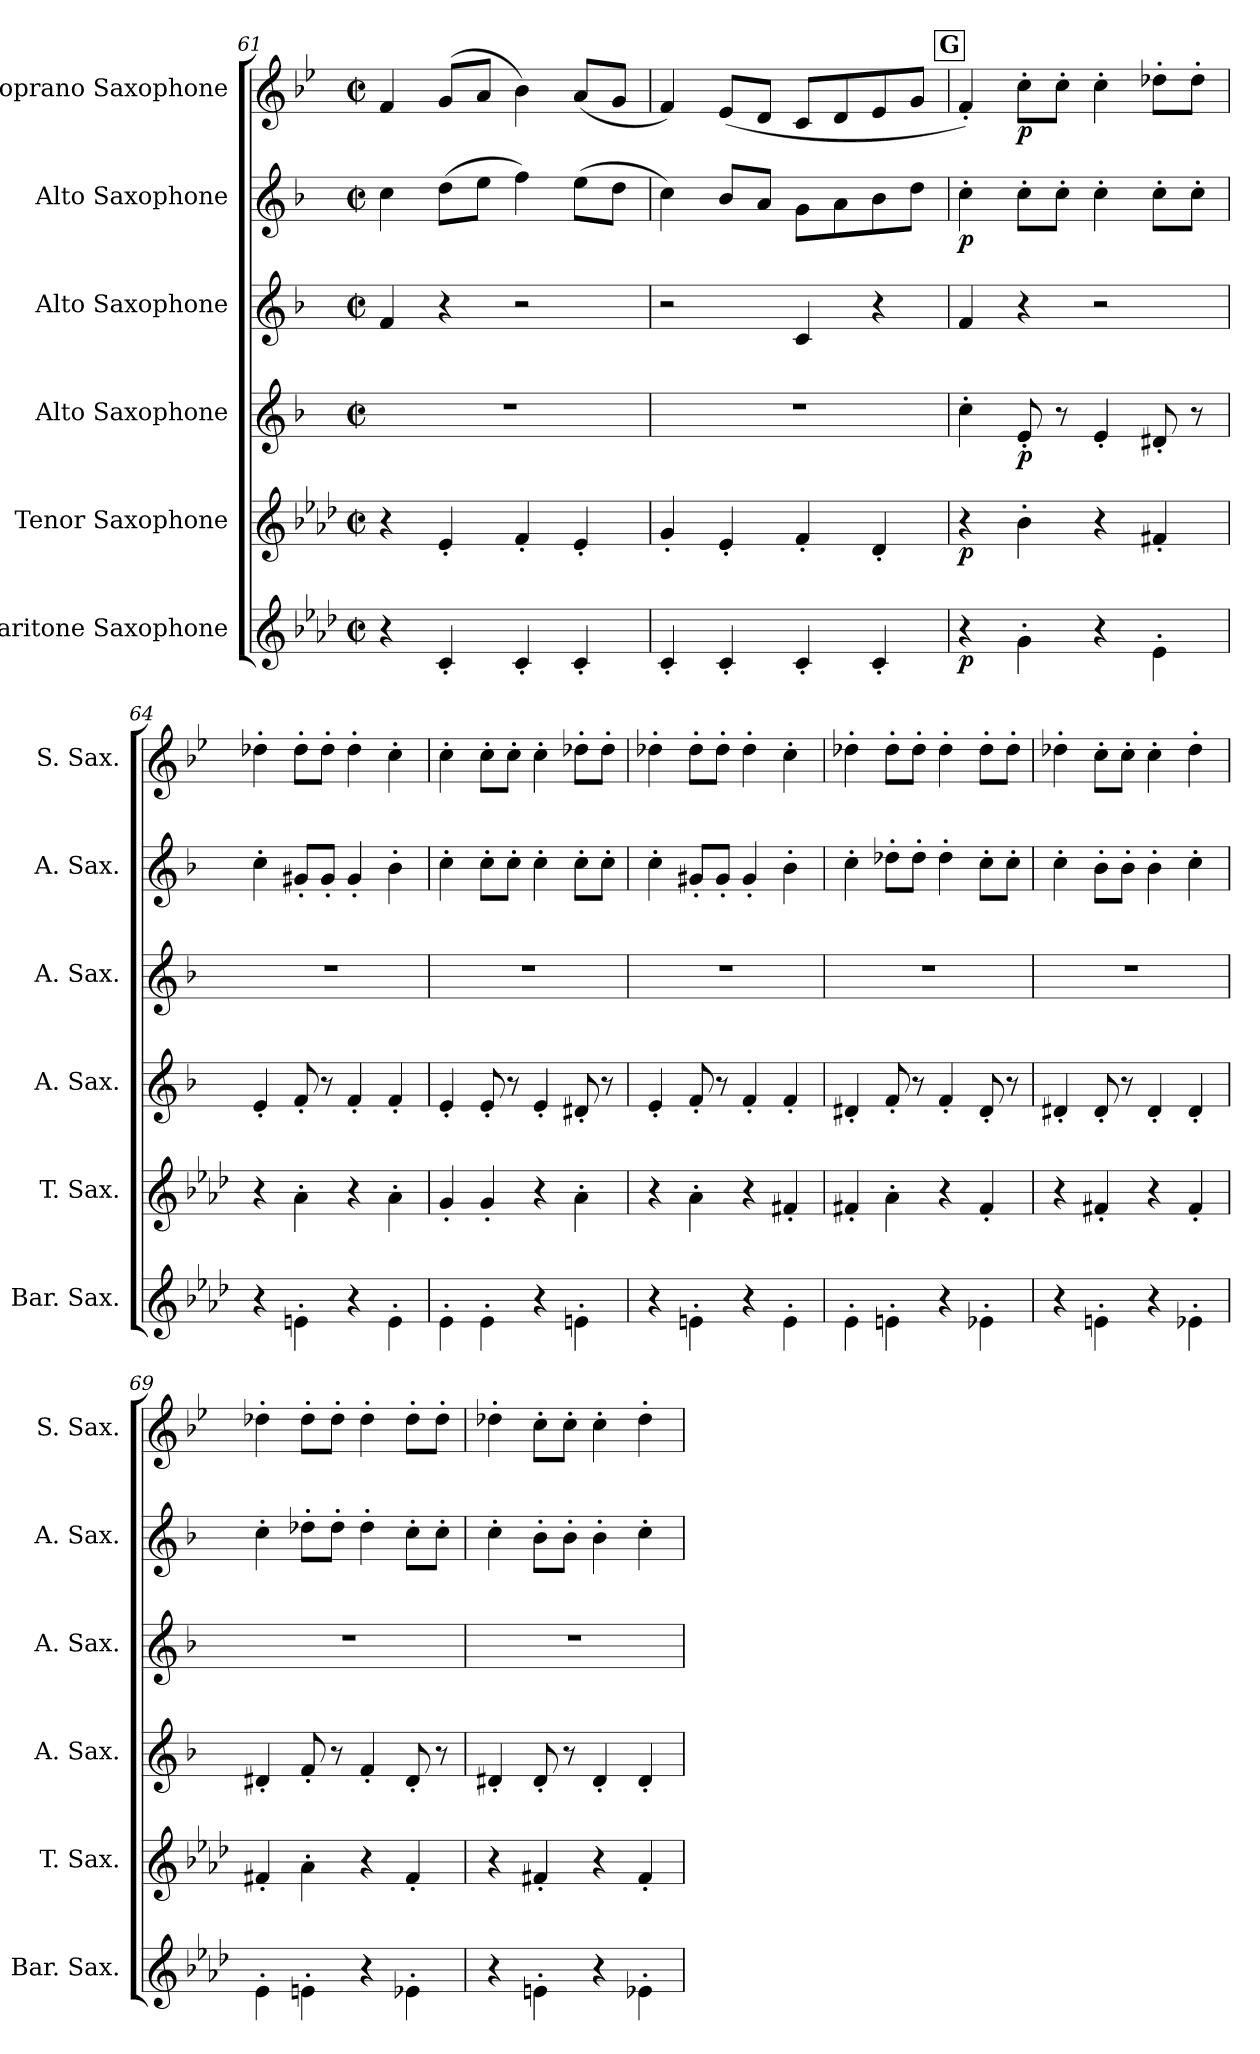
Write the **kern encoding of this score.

**kern	**dynam	**kern	**dynam	**kern	**dynam	**kern	**kern	**dynam	**kern	**dynam
*part6	*part6	*part5	*part5	*part4	*part4	*part3	*part2	*part2	*part1	*part1
*staff6	*staff6	*staff5	*staff5	*staff4	*staff4	*staff3	*staff2	*staff2	*staff1	*staff1
*I"Baritone Saxophone	*	*I"Tenor Saxophone	*	*I"Alto Saxophone	*	*I"Alto Saxophone	*I"Alto Saxophone	*	*I"Soprano Saxophone	*
*I'Bar. Sax.	*	*I'T. Sax.	*	*I'A. Sax.	*	*I'A. Sax.	*I'A. Sax.	*	*I'S. Sax.	*
*clefG2	*	*clefG2	*	*clefG2	*	*clefG2	*clefG2	*	*clefG2	*
*ITrd12c21	*	*ITrd8c14	*	*ITrd5c9	*	*ITrd5c9	*ITrd5c9	*	*ITrd1c2	*
*k[b-e-a-d-]	*	*k[b-e-a-d-]	*	*k[b-e-a-d-]	*	*k[b-e-a-d-]	*k[b-e-a-d-]	*	*k[b-e-a-d-]	*
*M2/2	*	*M2/2	*	*M2/2	*	*M2/2	*M2/2	*	*M2/2	*
*met(c|)	*	*met(c|)	*	*met(c|)	*	*met(c|)	*met(c|)	*	*met(c|)	*
=61	=61	=61	=61	=61	=61	=61	=61	=61	=61	=61
4r	.	4r	.	1r	.	4A-/	4e-\	.	4e-/	.
4C'/	.	4E-'/	.	.	.	4r	(>8f\L	.	(>8f/L	.
.	.	.	.	.	.	.	8g\J	.	8g/J	.
4C'/	.	4F'/	.	.	.	2r	4a-\)	.	4a-\)	.
4C'/	.	4E-'/	.	.	.	.	(>8g\L	.	(<8g/L	.
.	.	.	.	.	.	.	8f\J	.	8f/J	.
=62	=62	=62	=62	=62	=62	=62	=62	=62	=62	=62
4C'/	.	4G'/	.	1r	.	2r	4e-\)	.	4e-/)	.
4C'/	.	4E-'/	.	.	.	.	8d-/L	.	(<8d-/L	.
.	.	.	.	.	.	.	8c/J	.	8c/J	.
4C'/	.	4F'/	.	.	.	4E-/	8B-\L	.	8B-/L	.
.	.	.	.	.	.	.	8c\	.	8c/	.
4C'/	.	4D-'/	.	.	.	4r	8d-\	.	8d-/	.
.	.	.	.	.	.	.	8f\J	.	8f/J	.
!!LO:REH:place=s1:a:B:fs=14:t=G
=63	=63	=63	=63	=63	=63	=63	=63	=63	=63	=63
!	!LO:DY:b	!	!LO:DY:b	!	!	!	!	!LO:DY:b	!	!
4r	p	4r	p	4e-'\	.	4A-/	4e-'\	p	4e-'/)	.
!	!	!	!	!	!LO:DY:b	!	!	!	!	!LO:DY:b
4G'\	.	4B-'\	.	8G'/	p	4r	8e-'\L	.	8b-'\L	p
.	.	.	.	8r	.	.	8e-'\J	.	8b-'\J	.
4r	.	4r	.	4G'/	.	2r	4e-'\	.	4b-'\	.
4E-'\	.	4F#X'/	.	8F#X'/	.	.	8e-'\L	.	8cc-X'\L	.
.	.	.	.	8r	.	.	8e-'\J	.	8cc-'\J	.
=64	=64	=64	=64	=64	=64	=64	=64	=64	=64	=64
4r	.	4r	.	4G'/	.	1r	4e-'\	.	4cc-X'\	.
4En'\	.	4A-'\	.	8A-'/	.	.	8Bn'/L	.	8cc-'\L	.
.	.	.	.	8r	.	.	8B'/J	.	8cc-'\J	.
4r	.	4r	.	4A-'/	.	.	4B'/	.	4cc-'\	.
4E'\	.	4A-'\	.	4A-'/	.	.	4d-'\	.	4b-'\	.
!!LO:LB:g=z
=65	=65	=65	=65	=65	=65	=65	=65	=65	=65	=65
4E-'\	.	4G'/	.	4G'/	.	1r	4e-'\	.	4b-'\	.
4E-'\	.	4G'/	.	8G'/	.	.	8e-'\L	.	8b-'\L	.
.	.	.	.	8r	.	.	8e-'\J	.	8b-'\J	.
4r	.	4r	.	4G'/	.	.	4e-'\	.	4b-'\	.
4En'\	.	4A-'\	.	8F#X'/	.	.	8e-'\L	.	8cc-X'\L	.
.	.	.	.	8r	.	.	8e-'\J	.	8cc-'\J	.
=66	=66	=66	=66	=66	=66	=66	=66	=66	=66	=66
4r	.	4r	.	4G'/	.	1r	4e-'\	.	4cc-X'\	.
4En'\	.	4A-'\	.	8A-'/	.	.	8Bn'/L	.	8cc-'\L	.
.	.	.	.	8r	.	.	8B'/J	.	8cc-'\J	.
4r	.	4r	.	4A-'/	.	.	4B'/	.	4cc-'\	.
4E'\	.	4F#X'/	.	4A-'/	.	.	4d-'\	.	4b-'\	.
=67	=67	=67	=67	=67	=67	=67	=67	=67	=67	=67
4E-'\	.	4F#X'/	.	4F#X'/	.	1r	4e-'\	.	4cc-X'\	.
4En'\	.	4A-'\	.	8A-'/	.	.	8f-X'\L	.	8cc-'\L	.
.	.	.	.	8r	.	.	8f-'\J	.	8cc-'\J	.
4r	.	4r	.	4A-'/	.	.	4f-'\	.	4cc-'\	.
4E-X'\	.	4F#'/	.	8F#'/	.	.	8e-'\L	.	8cc-'\L	.
.	.	.	.	8r	.	.	8e-'\J	.	8cc-'\J	.
=68	=68	=68	=68	=68	=68	=68	=68	=68	=68	=68
4r	.	4r	.	4F#X'/	.	1r	4e-'\	.	4cc-X'\	.
4En'\	.	4F#X'/	.	8F#'/	.	.	8d-'\L	.	8b-'\L	.
.	.	.	.	8r	.	.	8d-'\J	.	8b-'\J	.
4r	.	4r	.	4F#'/	.	.	4d-'\	.	4b-'\	.
4E-X'\	.	4F#'/	.	4F#'/	.	.	4e-'\	.	4cc-'\	.
=69	=69	=69	=69	=69	=69	=69	=69	=69	=69	=69
4E-'\	.	4F#X'/	.	4F#X'/	.	1r	4e-'\	.	4cc-X'\	.
4En'\	.	4A-'\	.	8A-'/	.	.	8f-X'\L	.	8cc-'\L	.
.	.	.	.	8r	.	.	8f-'\J	.	8cc-'\J	.
4r	.	4r	.	4A-'/	.	.	4f-'\	.	4cc-'\	.
4E-X'\	.	4F#'/	.	8F#'/	.	.	8e-'\L	.	8cc-'\L	.
.	.	.	.	8r	.	.	8e-'\J	.	8cc-'\J	.
!!LO:PB:g=z
=70	=70	=70	=70	=70	=70	=70	=70	=70	=70	=70
4r	.	4r	.	4F#X'/	.	1r	4e-'\	.	4cc-X'\	.
4En'\	.	4F#X'/	.	8F#'/	.	.	8d-'\L	.	8b-'\L	.
.	.	.	.	8r	.	.	8d-'\J	.	8b-'\J	.
4r	.	4r	.	4F#'/	.	.	4d-'\	.	4b-'\	.
4E-X'\	.	4F#'/	.	4F#'/	.	.	4e-'\	.	4cc-'\	.
=	=	=	=	=	=	=	=	=	=	=
*-	*-	*-	*-	*-	*-	*-	*-	*-	*-	*-
